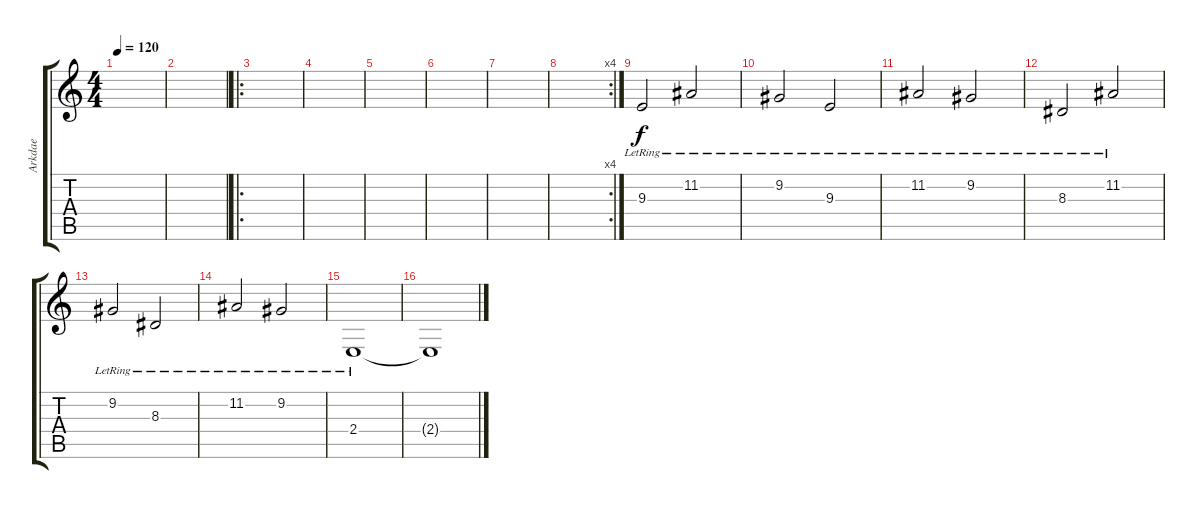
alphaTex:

\track ("Arkdae" "Arkdae") {instrument acousticgrandpiano}
\staff {score tabs}
\tuning (E4 B3 G3 D3 A2 E2) {hide}
\ts (4 4)
\tempo 120
\clef g2
\ks c
|
|
\ro
|
|
|
|
|
\rc 4
|
9.3{lr}.2 11.2{lr}.2 |
9.2{lr}.2 9.3{lr}.2 |
11.2{lr}.2 9.2{lr}.2 |
8.3{lr}.2 11.2{lr}.2 |
9.2{lr}.2 8.3{lr}.2 |
11.2{lr}.2 9.2{lr}.2 |
2.4{lr}.1{volume 0} |
2.4{t}.1
